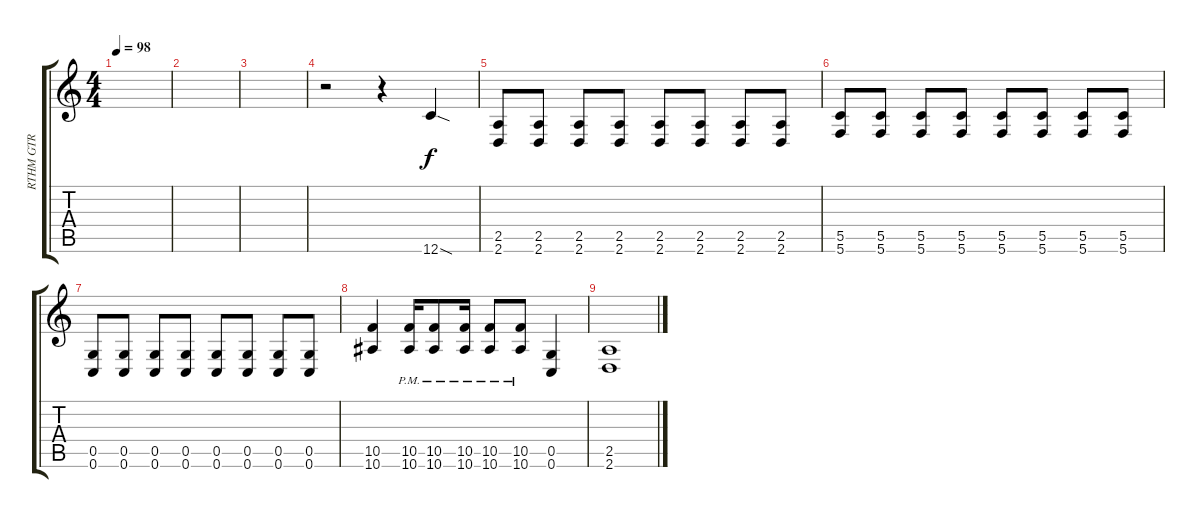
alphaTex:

\track ("RTHM GTR" "RTHM GTR") {instrument distortionguitar}
\staff {score tabs}
\tuning (D4 A3 F3 C3 G2 C2) {hide}
\ts (4 4)
\tempo 98
\clef g2
\ks c
|
|
|
r.2 r.4 12.6{sod}.4 |
(2.5 2.6).8 (2.5 2.6).8 (2.5 2.6).8 (2.5 2.6).8 (2.5 2.6).8 (2.5 2.6).8 (2.5 2.6).8 (2.5 2.6).8 |
(5.5 5.6).8 (5.5 5.6).8 (5.5 5.6).8 (5.5 5.6).8 (5.5 5.6).8 (5.5 5.6).8 (5.5 5.6).8 (5.5 5.6).8 |
(0.5 0.6).8 (0.5 0.6).8 (0.5 0.6).8 (0.5 0.6).8 (0.5 0.6).8 (0.5 0.6).8 (0.5 0.6).8 (0.5 0.6).8 |
(10.5 10.6).4 (10.5{pm} 10.6{pm}).16 (10.5{pm} 10.6{pm}).8 (10.5{pm} 10.6{pm}).16 (10.5{pm} 10.6{pm}).8 (10.5{pm} 10.6{pm}).8 (0.5 0.6).4 |
(2.5 2.6).1
